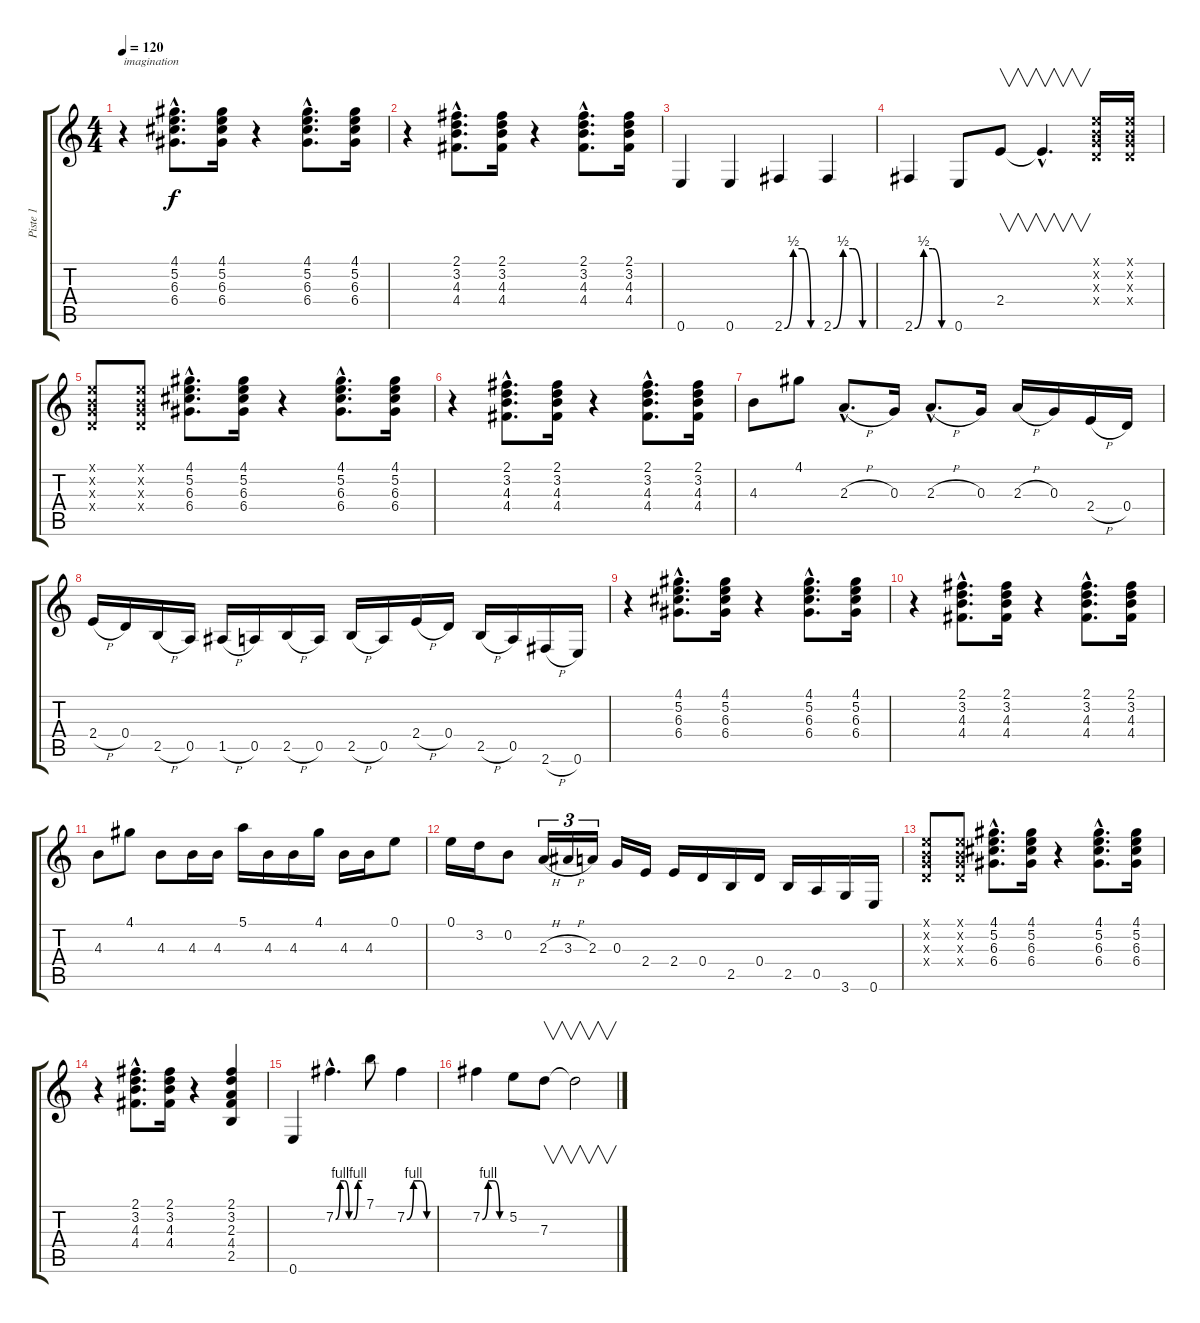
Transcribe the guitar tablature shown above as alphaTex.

\track ("Piste 1" "Piste 1") {instrument overdrivenguitar}
\staff {score tabs}
\tuning (E4 B3 G3 D3 A2 E2) {hide}
\ts (4 4)
\tempo 120
\clef g2
\ks c
r.4{txt "imagination" dy f} (4.1{hac} 5.2{hac} 6.3{hac} 6.4{hac}).8{d} (4.1 5.2 6.3 6.4).16 r.4 (4.1{hac} 5.2{hac} 6.3{hac} 6.4{hac}).8{d} (4.1 5.2 6.3 6.4).16 |
r.4 (2.1{hac} 3.2{hac} 4.3{hac} 4.4{hac}).8{d} (2.1 3.2 4.3 4.4).16 r.4 (2.1{hac} 3.2{hac} 4.3{hac} 4.4{hac}).8{d} (2.1 3.2 4.3 4.4).16 |
0.6.4 0.6.4 2.6{be (custom 0 0 15 2 30 2 45 0 60 0)}.4 2.6{be (custom 0 0 15 2 30 2 45 0 60 0)}.4 |
2.6{be (custom 0 0 15 2 30 2 45 0 60 0)}.4 0.6.8 2.4.8{v} 2.4{hac t}.4{v d} (0.1{x} 0.2{x} 0.3{x} 0.4{x}).16 (0.1{x} 0.2{x} 0.3{x} 0.4{x}).16 |
(0.1{x} 0.2{x} 0.3{x} 0.4{x}).8 (0.1{x} 0.2{x} 0.3{x} 0.4{x}).8 (4.1{hac} 5.2{hac} 6.3{hac} 6.4{hac}).8{d} (4.1 5.2 6.3 6.4).16 r.4 (4.1{hac} 5.2{hac} 6.3{hac} 6.4{hac}).8{d} (4.1 5.2 6.3 6.4).16 |
r.4 (2.1{hac} 3.2{hac} 4.3{hac} 4.4{hac}).8{d} (2.1 3.2 4.3 4.4).16 r.4 (2.1{hac} 3.2{hac} 4.3{hac} 4.4{hac}).8{d} (2.1 3.2 4.3 4.4).16 |
4.3.8 4.1.8 2.3{h hac}.8{d} 0.3.16 2.3{h hac}.8{d} 0.3.16 2.3{h}.16 0.3.16 2.4{h}.16 0.4.16 |
2.4{h}.16 0.4.16 2.5{h}.16 0.5.16 1.5{h}.16 0.5.16 2.5{h}.16 0.5.16 2.5{h}.16 0.5.16 2.4{h}.16 0.4.16 2.5{h}.16 0.5.16 2.6{h}.16 0.6.16 |
r.4 (4.1{hac} 5.2{hac} 6.3{hac} 6.4{hac}).8{d} (4.1 5.2 6.3 6.4).16 r.4 (4.1{hac} 5.2{hac} 6.3{hac} 6.4{hac}).8{d} (4.1 5.2 6.3 6.4).16 |
r.4 (2.1{hac} 3.2{hac} 4.3{hac} 4.4{hac}).8{d} (2.1 3.2 4.3 4.4).16 r.4 (2.1{hac} 3.2{hac} 4.3{hac} 4.4{hac}).8{d} (2.1 3.2 4.3 4.4).16 |
4.3.8 4.1.8 4.3.8 4.3.16 4.3.16 5.1.16 4.3.16 4.3.16 4.1.16 4.3.16 4.3.16 0.1.8 |
0.1.16 3.2.16 0.2.8 2.3{h}.16{tu (3 2)} 3.3{h}.16{tu (3 2)} 2.3.16{tu (3 2)} 0.3.16 2.4.16 2.4.16 0.4.16 2.5.16 0.4.16 2.5.16 0.5.16 3.6.16 0.6.16 |
(0.1{x} 0.2{x} 0.3{x} 0.4{x}).8 (0.1{x} 0.2{x} 0.3{x} 0.4{x}).8 (4.1{hac} 5.2{hac} 6.3{hac} 6.4{hac}).8{d} (4.1 5.2 6.3 6.4).16 r.4 (4.1{hac} 5.2{hac} 6.3{hac} 6.4{hac}).8{d} (4.1 5.2 6.3 6.4).16 |
r.4 (2.1{hac} 3.2{hac} 4.3{hac} 4.4{hac}).8{d} (2.1 3.2 4.3 4.4).16 r.4 (2.1 3.2 2.3 4.4 2.5).4 |
0.6.4 7.2{be (custom 0 0 10 4 20 4 30 0 40 0 50 4 60 4) hac}.4{d} 7.1.8 7.2{be (custom 0 0 15 4 30 4 45 0 60 0)}.4 |
7.2{be (custom 0 0 15 4 30 4 45 0 60 0)}.4 5.2.8 7.3.8{v} 7.3{t}.2{v}
